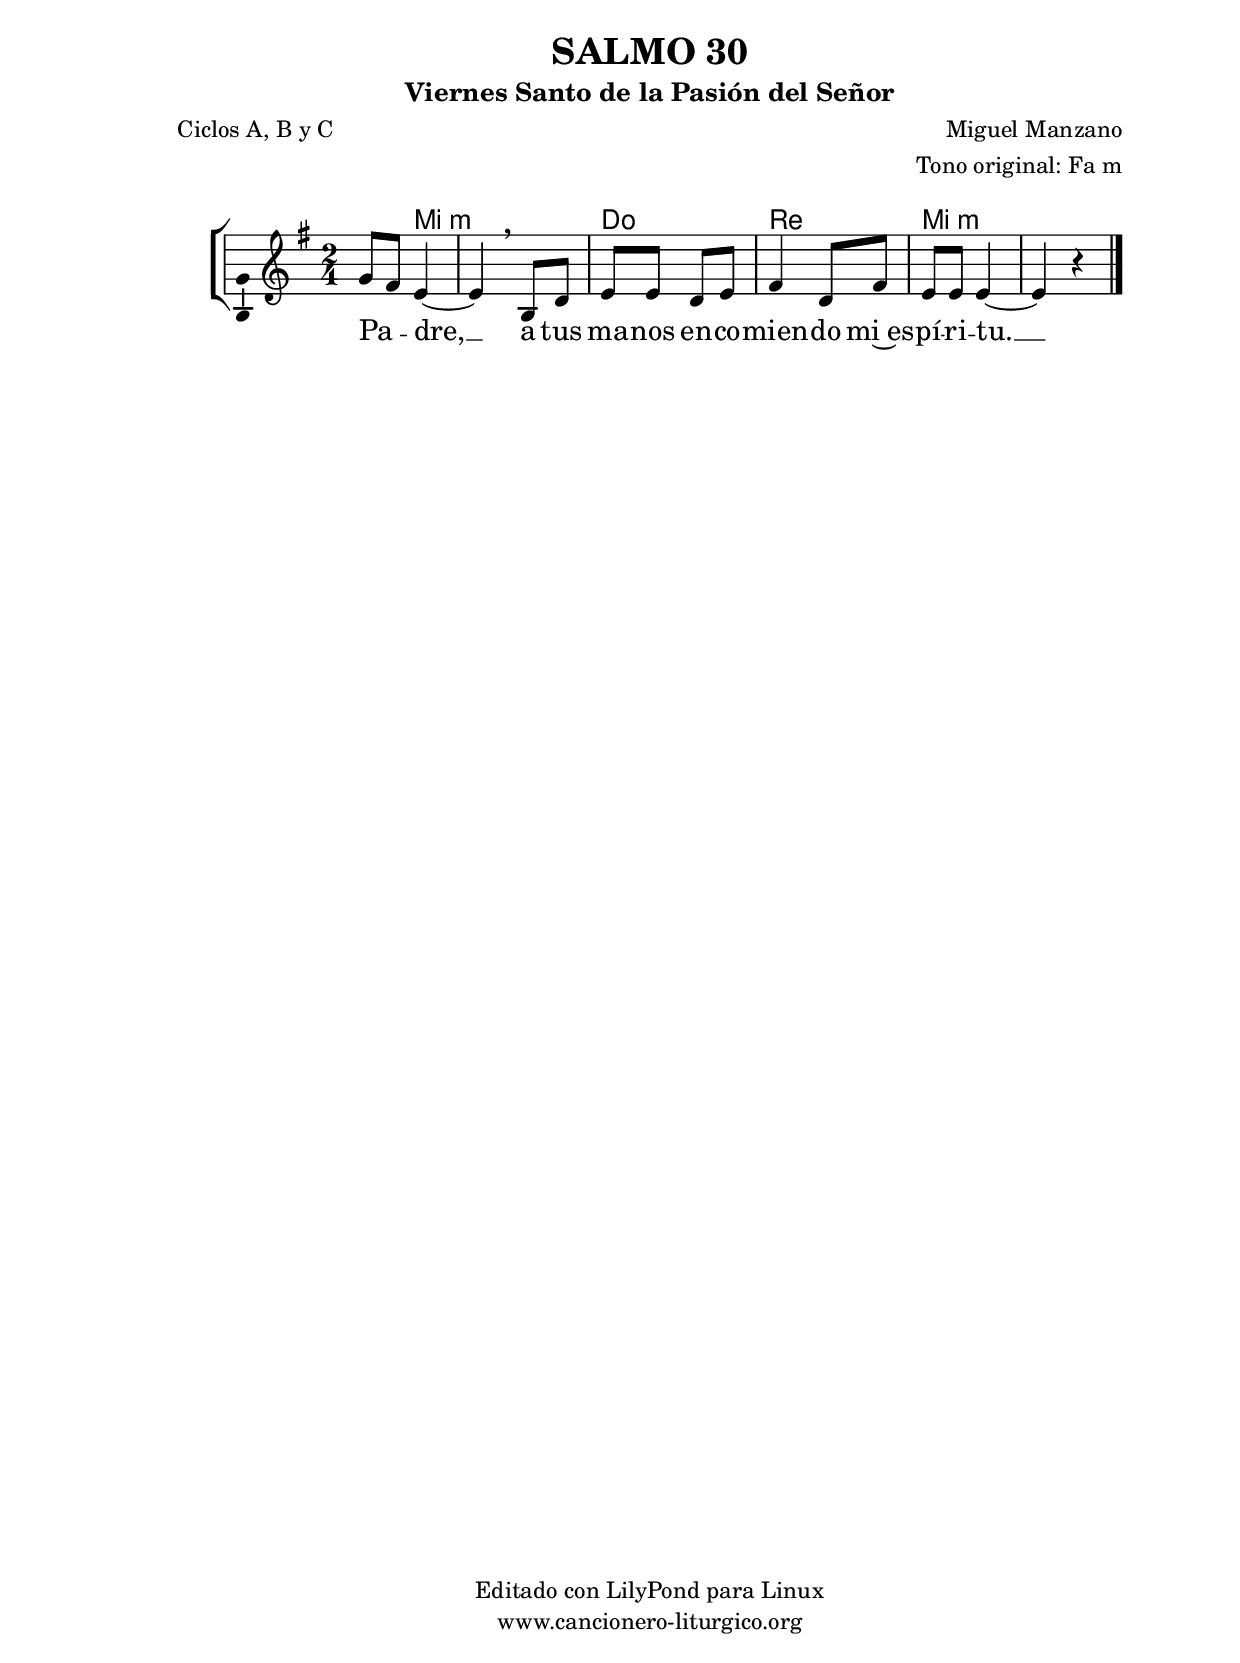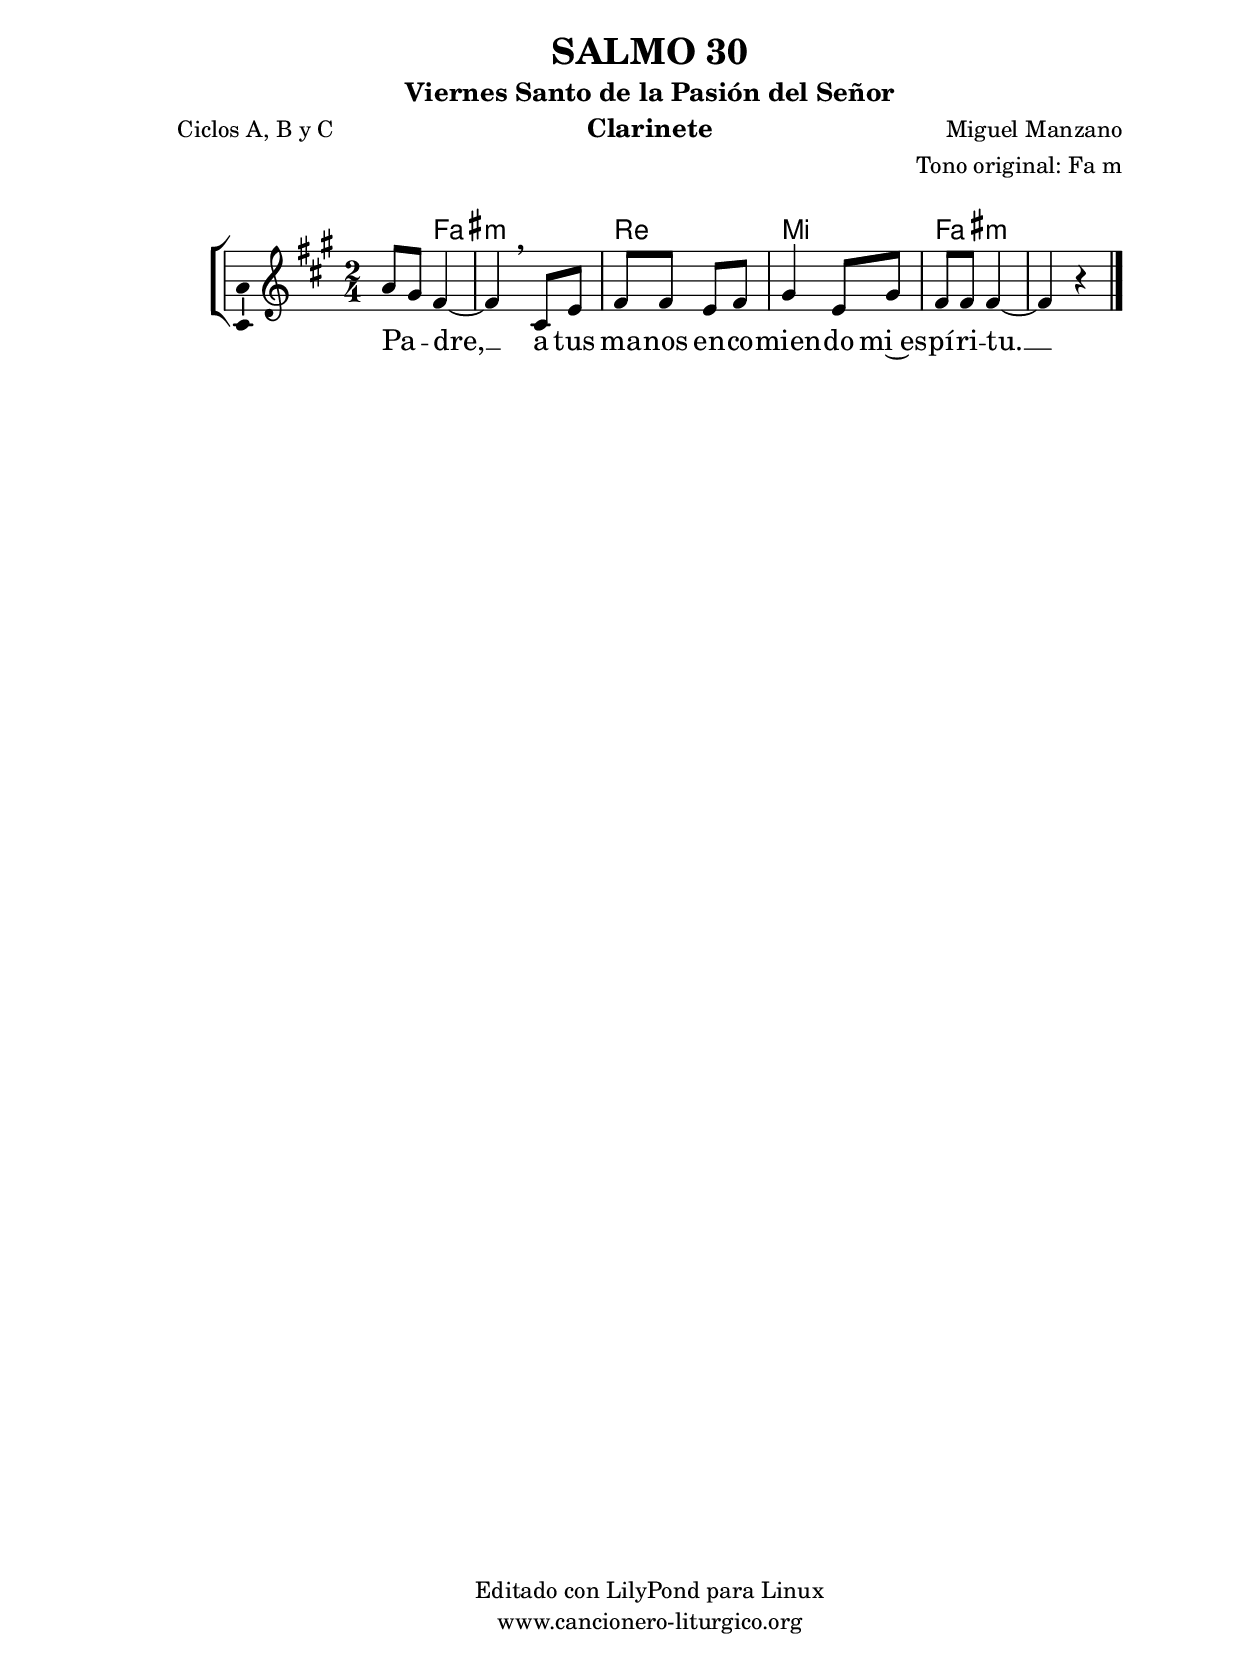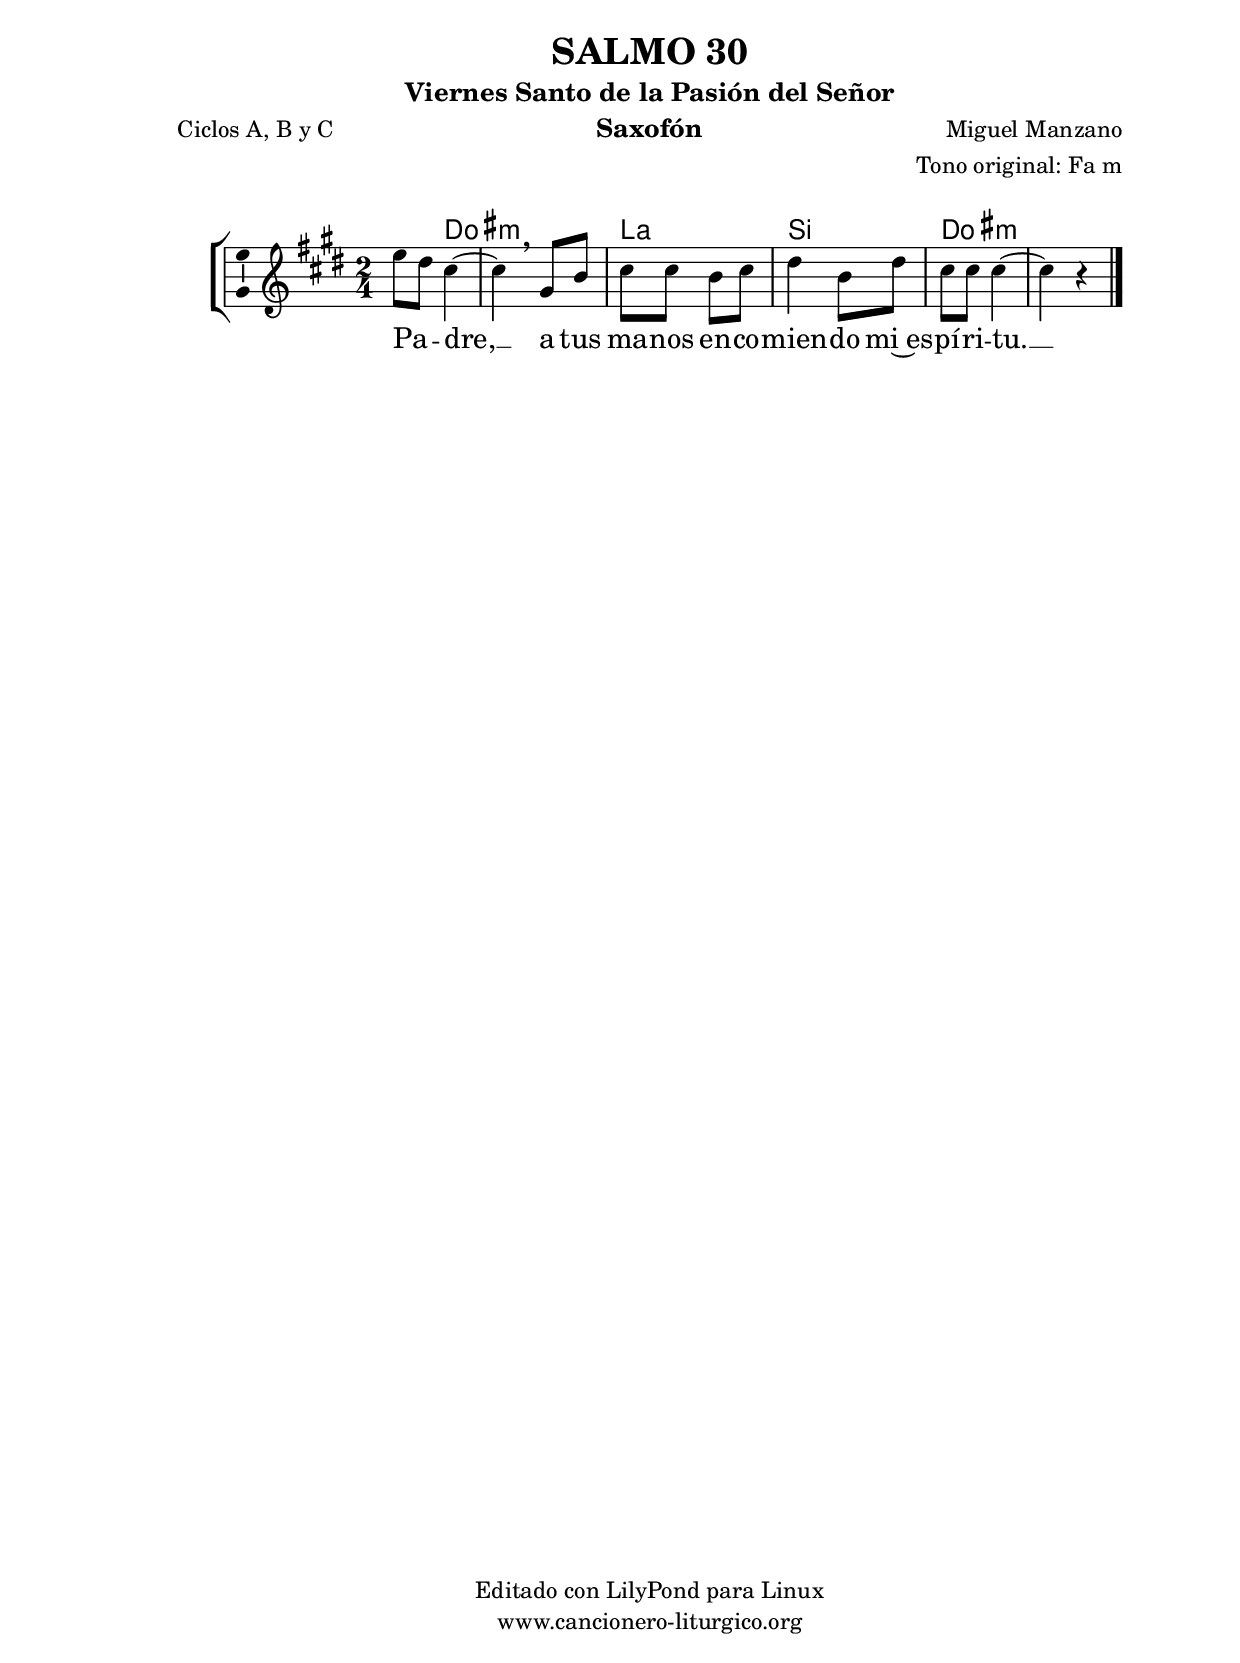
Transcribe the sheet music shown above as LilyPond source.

%
%para convertir .midi en .wav:
%timidity filename.midi -Ow -o finename.wav
%
%
%Para convertir de .wav a .mp3:
%lame -h -m j filename.wav
%
%
%para escuchar el midi:
%timidity nombrefichero.midi
%


%versión de lilypond para la que se ha escrito esta partitura:
\version "2.16.0"

	%Tamaño papel
	#(set-default-paper-size "a4")
	%Tamaño partitura
	#(set-global-staff-size 20)
	%No responde al pulsar sobre una nota
	#(ly:set-option 'point-and-click #f)

%parámetros del encabezamiento:
\header {
	title = "SALMO 30"
	subtitle = "Viernes Santo de la Pasión del Señor"
	composer = "Miguel Manzano"
	poet = "Ciclos A, B y C"
	meter = ""
	arranger = "Tono original: Fa m"
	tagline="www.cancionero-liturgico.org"
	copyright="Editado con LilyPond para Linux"
	tiempo = "Semana Santa"
	usos = "Salmo"
	letra = "Padre, a tus manos encomiendo mi espíritu."
	}

%parámetros asociados al papel:
\paper  {
	oddHeaderMarkup = \markup {\fill-line { \on-the-fly #not-first-page \fromproperty #'header:title \on-the-fly #not-first-page \fromproperty #'header:composer }}
	evenHeaderMarkup = \markup {\fill-line { \fromproperty #'header:composer \fromproperty #'header:title }}
	#(set-paper-size "a4")
	print-page-number = ##f
	first-page-number = 1
	print-first-page-number = ##f
%	head-separation = 3.0 \cm
	top-margin = 2.0 \cm
	bottom-margin = 0.5\cm
%%%	bottom-margin = -1.0\cm
	left-margin = 3.0 \cm
	line-width = 16.0 \cm 
	indent = 8\mm
	interscoreline = 2.\mm
	between-system-space = 15\mm
%	para que las partituras no llenen la hoja:
	ragged-bottom = ##t
%	idem para la última hoja:
	ragged-last-bottom = ##f
%	para que las partituras llenen el ancho del papel:
	ragged-last = ##f
	after-title-space = 2.5 \cm
%page-count=1
%system-count=8

	%Flexible Vertical Spacing
%	markup-markup-spacing =
%	#'((basic-distance . 15) (minimum-distance . 15) (padding . 3))
	markup-system-spacing =
	#'((basic-distance . 15) (minimum-distance . 15) (padding . 3))
	system-system-spacing =
	#'((basic-distance . 15) (minimum-distance . 15) (padding . 3))
	score-system-spacing =
	#'((basic-distance . 15) (minimum-distance . 15) (padding . 5))
%	top-system-spacing = % header
%	#'((basic-distance . 8) (minimum-distance . 0) (padding . 3))
%	top-markup-spacing =
%	#'((basic-distance . 20) (minimum-distance . 20) (padding . 3))
	last-bottom-spacing = % footer
	#'((basic-distance . 5) (minimum-distance . 5) (padding . 3))
%	score-markup-spacing =
%	#'((basic-distance . 16) (minimum-distance . 13) (padding . 3))

	}


%parámetros que afectan a toda la partitura:
global =  {
	%clave de sol (G):
	\clef G
	%armadura:
	\transpose f e
	\key f \minor
	\tempo 4=100
	\set Score.tempoHideNote = ##t
	}


acordes = {
	\italianChords
	\chordmode {
	\transpose f e
{

s4 f:m s2 des ees f:m s

	}
	}
}

melodia = 
	\transpose f e
{
	\relative c''{
	\time 2/4

aes8 g f4~
f4 \breathe c8 ees
f8 f ees f
g4 ees8 g
f8 f f4~
f4 r4

	\bar "|."
	}
	}


texto = \lyricmode {
Pa -- _ dre, __ a tus ma -- nos en -- co -- mien -- do mi~es -- pí -- ri -- tu. __
	}


acordesStaff = \context ChordNames = acordesStaff <<
	\set chordChanges = ##t
	\acordes
	>>


vozStaff = \context Voice = vozStaff
\with {\consists "Ambitus_engraver"}
<<
%	\set Staff.instrumentName = ""
%	\set Staff.shortInstrumentName = ""
%	\set Staff.midiInstrument = #"clarinet"
%	\set Staff.midiInstrument = #"cello"
%	\set Staff.midiInstrument = #"flute"
	\set Staff.midiInstrument = #"electric guitar (jazz)"
%	\set Staff.midiInstrument = #"english horn"
%	\set Staff.midiInstrument = #"violin"
%	\set Staff.midiInstrument = #"glockenspiel"
	\set Staff.midiMinimumVolume = #0.7
	\set Staff.midiMaximumVolume = #0.9
	\global
	\melodia
	>>


textoStaff = \context Lyrics = textoStaff <<
	\lyricsto vozStaff \texto
	>>

\book {
	\score {
		\context ChoirStaff {
			\override StaffGroup.SystemStartBracket #'collapse-height = #1
			\override Score.SystemStartBar #'collapse-height = #1
			<<
			\acordesStaff
			\vozStaff
			\textoStaff
			>>
			}
		\layout {
	    		\context {
				\Lyrics
				\override LyricText #'font-size = #2
				}
	   		 \context {
				\Score
				%fontSize = #3
				\override StaffSymbol #'staff-space = #(magstep +3)
				%\override Beam #'thickness = #0.55
				%\override SpacingSpanner #'spacing-increment = #1.0
				%\override Slur #'height-limit = #1.5
				}
			}
		}
	\score {
		\unfoldRepeats
		\context ChoirStaff {
			<<
			\acordesStaff
			\vozStaff
			>>
			}
		\midi {
	  		\context {
	  			\Score
				tempoWholesPerMinute = #(ly:make-moment 70 4)
				}
			}
		}
	}

%Partitura para clarinete
#(define output-suffix "C")
\book {
	\header{
		instrument = "Clarinete"
		}
	\score {
		\context ChoirStaff {
			\override StaffGroup.SystemStartBracket #'collapse-height = #1
			\override Score.SystemStartBar #'collapse-height = #1
\transpose c d
			<<
			\acordesStaff
			\vozStaff
			\textoStaff
			>>
			}
		\layout {
	    		\context {
				\Lyrics
				\override LyricText #'font-size = #2
				}
	   		 \context {
				\Score
				%fontSize = #3
				\override StaffSymbol #'staff-space = #(magstep +3)
				%\override Beam #'thickness = #0.55
				%\override SpacingSpanner #'spacing-increment = #1.0
				%\override Slur #'height-limit = #1.5
				}
			}
		}
	}

%Partitura para saxofón
#(define output-suffix "S")
\book {
	\header{
		instrument = "Saxofón"
		}
	\score {
		\context ChoirStaff {
			\override StaffGroup.SystemStartBracket #'collapse-height = #1
			\override Score.SystemStartBar #'collapse-height = #1
\transpose c a
			<<
			\acordesStaff
			\vozStaff
			\textoStaff
			>>
			}
		\layout {
	    		\context {
				\Lyrics
				\override LyricText #'font-size = #2
				}
	   		 \context {
				\Score
				%fontSize = #3
				\override StaffSymbol #'staff-space = #(magstep +3)
				%\override Beam #'thickness = #0.55
				%\override SpacingSpanner #'spacing-increment = #1.0
				%\override Slur #'height-limit = #1.5
				}
			}
		}
	}

